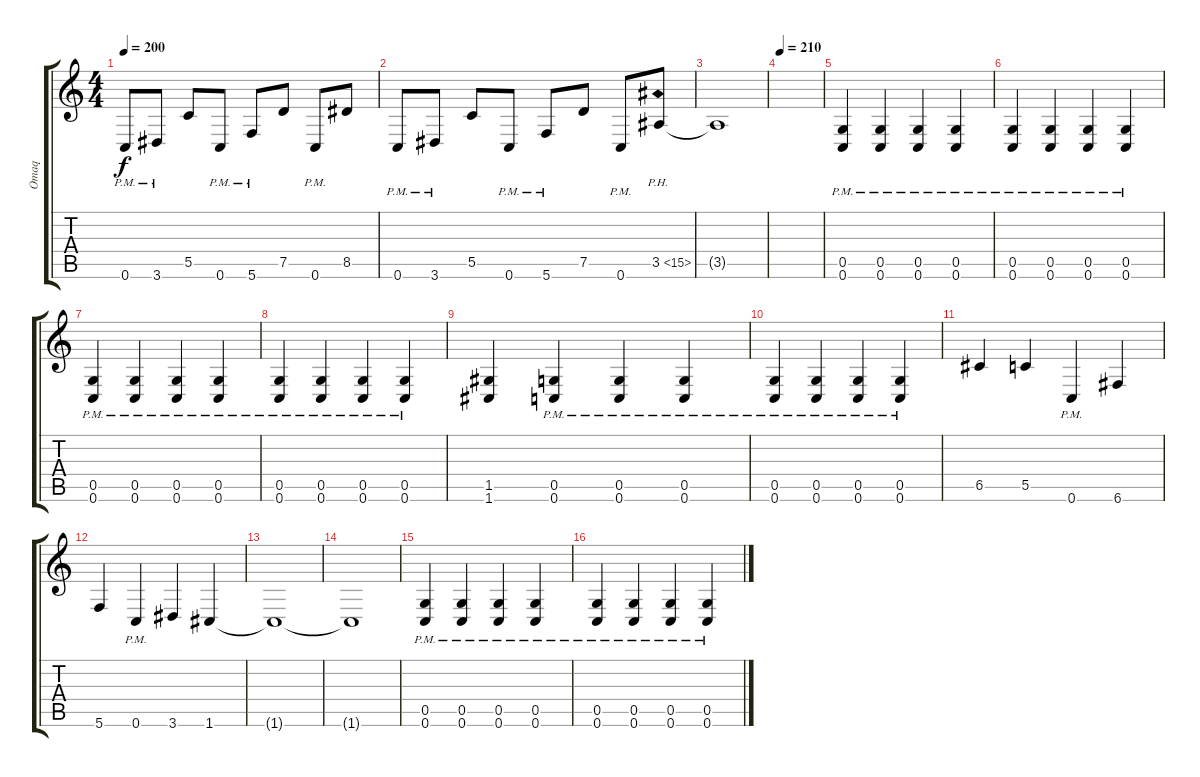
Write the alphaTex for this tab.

\track ("Omaq" "Omaq") {instrument distortionguitar}
\staff {score tabs}
\tuning (D4 A3 F3 C3 G2 C2) {hide}
\ts (4 4)
\tempo 200
\clef g2
\ks c
0.6{pm}.8{dy f} 3.6{pm}.8 5.5.8 0.6{pm}.8 5.6{pm}.8 7.5.8 0.6{pm}.8 8.5.8 |
0.6{pm}.8 3.6{pm}.8 5.5.8 0.6{pm}.8 5.6{pm}.8 7.5.8 0.6{pm}.8 3.5{ph 12}.8 |
3.5{t}.1 |
\tempo 210
|
(0.5{pm} 0.6{pm}).4 (0.5{pm} 0.6{pm}).4 (0.5{pm} 0.6{pm}).4 (0.5{pm} 0.6{pm}).4 |
(0.5{pm} 0.6{pm}).4 (0.5{pm} 0.6{pm}).4 (0.5{pm} 0.6{pm}).4 (0.5{pm} 0.6{pm}).4 |
(0.5{pm} 0.6{pm}).4 (0.5{pm} 0.6{pm}).4 (0.5{pm} 0.6{pm}).4 (0.5{pm} 0.6{pm}).4 |
(0.5{pm} 0.6{pm}).4 (0.5{pm} 0.6{pm}).4 (0.5{pm} 0.6{pm}).4 (0.5{pm} 0.6{pm}).4 |
(1.5 1.6).4 (0.5{pm} 0.6{pm}).4 (0.5{pm} 0.6{pm}).4 (0.5{pm} 0.6{pm}).4 |
(0.5{pm} 0.6{pm}).4 (0.5{pm} 0.6{pm}).4 (0.5{pm} 0.6{pm}).4 (0.5{pm} 0.6{pm}).4 |
6.5.4 5.5.4 0.6{pm}.4 6.6.4 |
5.6.4 0.6{pm}.4 3.6.4 1.6.4 |
1.6{t}.1 |
1.6{t}.1 |
(0.5{pm} 0.6{pm}).4 (0.5{pm} 0.6{pm}).4 (0.5{pm} 0.6{pm}).4 (0.5{pm} 0.6{pm}).4 |
(0.5{pm} 0.6{pm}).4 (0.5{pm} 0.6{pm}).4 (0.5{pm} 0.6{pm}).4 (0.5{pm} 0.6{pm}).4
